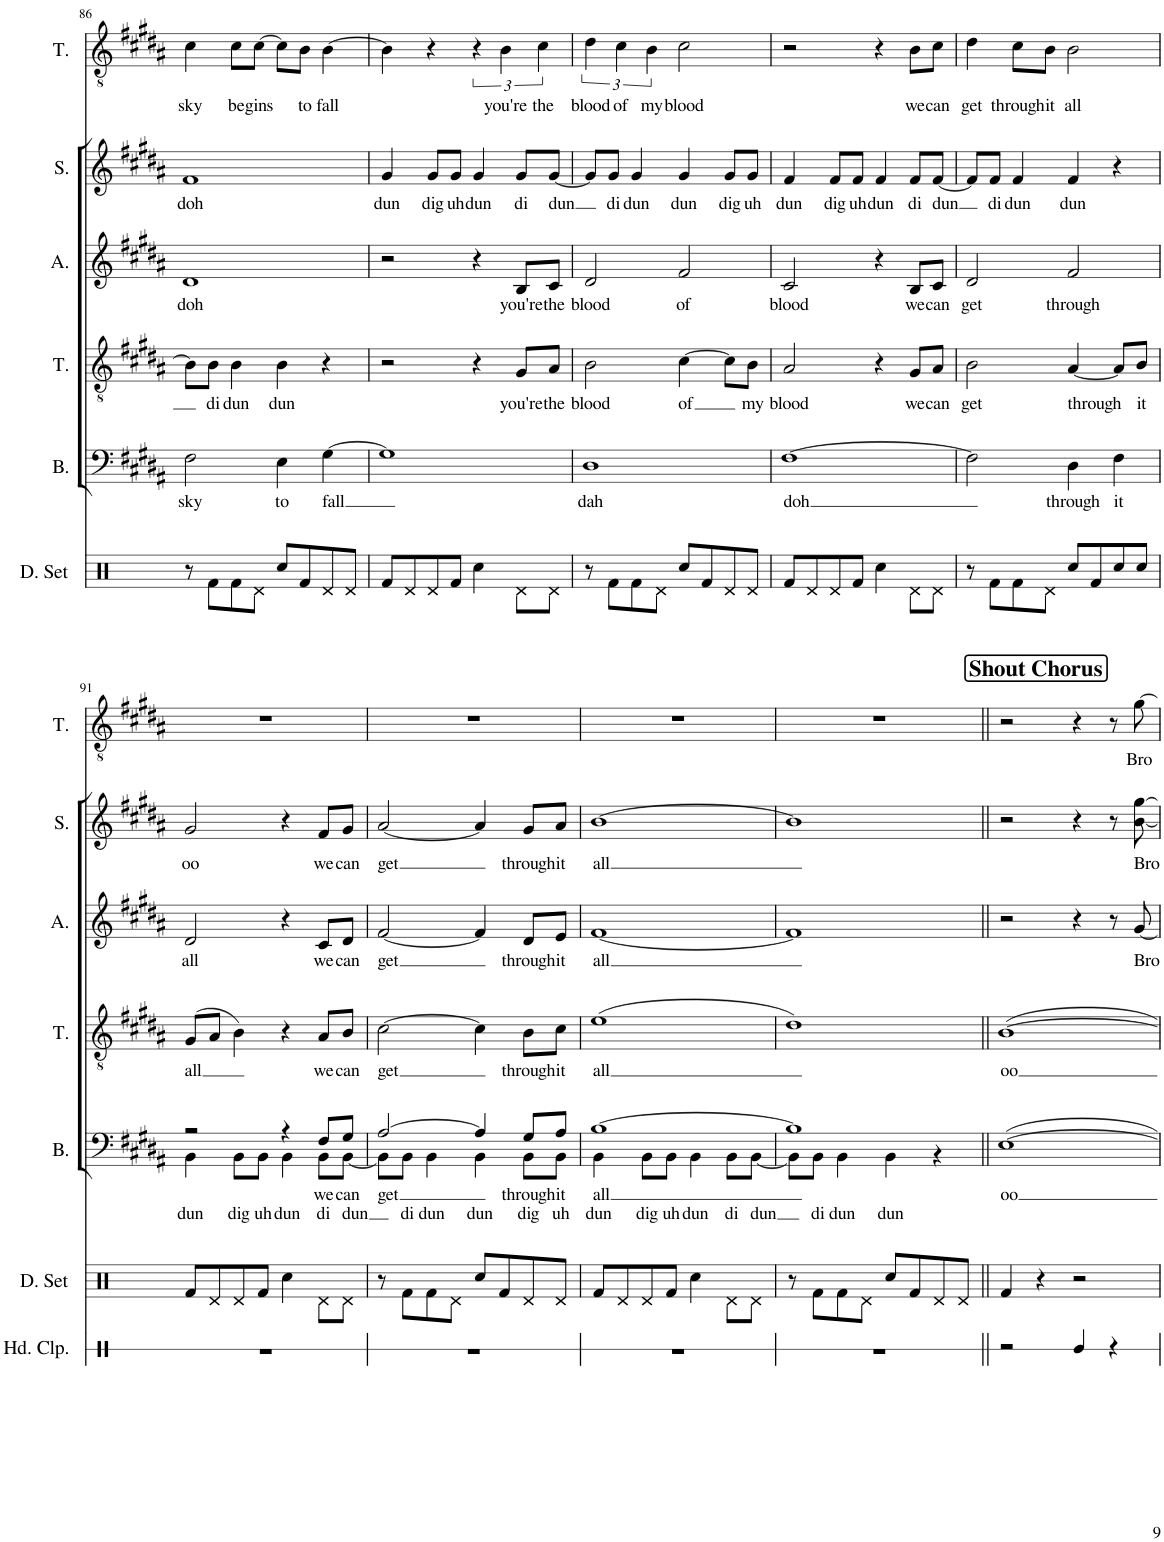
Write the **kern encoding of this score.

**kern	**text	**text	**kern	**text	**kern	**text	**kern	**text	**kern	**text
*part5	*part5	*part5	*part4	*part4	*part3	*part3	*part2	*part2	*part1	*part1
*staff5	*staff5	*staff5	*staff4	*staff4	*staff3	*staff3	*staff2	*staff2	*staff1	*staff1
*I"Bass	*	*	*I"Tenor	*	*I"Alto	*	*I"Soprano	*	*I"Solo	*
*I'B.	*	*	*I'T.	*	*I'A.	*	*I'S.	*	*	*
!!LO:PB:g=z
*clefF4	*	*	*clefGv2	*	*clefG2	*	*clefG2	*	*clefGv2	*
*k[f#c#g#d#a#]	*	*	*k[f#c#g#d#a#]	*	*k[f#c#g#d#a#]	*	*k[f#c#g#d#a#]	*	*k[f#c#g#d#a#]	*
*M2/2	*	*	*M2/2	*	*M2/2	*	*M2/2	*	*M2/2	*
=86	=86	=86	=86	=86	=86	=86	=86	=86	=86	=86
!	!LO:LY:b	!	!	!	!	!LO:LY:b	!	!LO:LY:b	!	!LO:LY:b
2F#\	sky	.	8B\L]	.	1d#	doh	1f#	doh	4c#\	sky
!	!	!	!	!LO:LY:b	!	!	!	!	!	!
.	.	.	8B\J	di	.	.	.	.	.	.
!	!	!	!	!LO:LY:b	!	!	!	!	!	!LO:LY:b
.	.	.	4B\	dun	.	.	.	.	8c#\L	be
!	!	!	!	!	!	!	!	!	!	!LO:LY:b
.	.	.	.	.	.	.	.	.	[8c#\J	gins
!	!LO:LY:b	!	!	!LO:LY:b	!	!	!	!	!	!
4E\	to	.	4B\	dun	.	.	.	.	8c#\L]	.
!	!	!	!	!	!	!	!	!	!	!LO:LY:b
.	.	.	.	.	.	.	.	.	8B\J	to
!	!LO:LY:b	!	!	!	!	!	!	!	!	!LO:LY:b
[4G#\	fall	.	4r	.	.	.	.	.	[4B\	fall
=87	=87	=87	=87	=87	=87	=87	=87	=87	=87	=87
!	!	!	!	!	!	!	!	!LO:LY:b	!	!
1G#]	.	.	2r	.	2r	.	4g#/	dun	4B\]	.
!	!	!	!	!	!	!	!	!LO:LY:b	!	!
.	.	.	.	.	.	.	8g#/L	dig	4r	.
!	!	!	!	!	!	!	!	!LO:LY:b	!	!
.	.	.	.	.	.	.	8g#/J	uh	.	.
!	!	!	!	!	!	!	!	!LO:LY:b	!	!
.	.	.	4r	.	4r	.	4g#/	dun	6r	.
!	!	!	!	!	!	!	!	!	!	!LO:LY:b
.	.	.	.	.	.	.	.	.	6B\	you're
!	!	!	!	!LO:LY:b	!	!LO:LY:b	!	!LO:LY:b	!	!
.	.	.	8G#/L	you're	8B/L	you're	8g#/L	di	.	.
!	!	!	!	!	!	!	!	!	!	!LO:LY:b
.	.	.	.	.	.	.	.	.	6c#\	the
!	!	!	!	!LO:LY:b	!	!LO:LY:b	!	!LO:LY:b	!	!
.	.	.	8A#/J	the	8c#/J	the	[8g#/J	dun	.	.
=88	=88	=88	=88	=88	=88	=88	=88	=88	=88	=88
!	!LO:LY:b	!	!	!LO:LY:b	!	!LO:LY:b	!	!	!	!LO:LY:b
1D#	dah	.	2B\	blood	2d#/	blood	8g#/L]	.	6d#\	blood
!	!	!	!	!	!	!	!	!LO:LY:b	!	!
.	.	.	.	.	.	.	8g#/J	di	.	.
!	!	!	!	!	!	!	!	!	!	!LO:LY:b
.	.	.	.	.	.	.	.	.	6c#\	of
!	!	!	!	!	!	!	!	!LO:LY:b	!	!
.	.	.	.	.	.	.	4g#/	dun	.	.
!	!	!	!	!	!	!	!	!	!	!LO:LY:b
.	.	.	.	.	.	.	.	.	6B\	my
!	!	!	!	!LO:LY:b	!	!LO:LY:b	!	!LO:LY:b	!	!LO:LY:b
.	.	.	[4c#\	of	2f#/	of	4g#/	dun	2c#\	blood
!	!	!	!	!	!	!	!	!LO:LY:b	!	!
.	.	.	8c#\L]	.	.	.	8g#/L	dig	.	.
!	!	!	!	!LO:LY:b	!	!	!	!LO:LY:b	!	!
.	.	.	8B\J	my	.	.	8g#/J	uh	.	.
=89	=89	=89	=89	=89	=89	=89	=89	=89	=89	=89
!	!LO:LY:b	!	!	!LO:LY:b	!	!LO:LY:b	!	!LO:LY:b	!	!
[1F#	doh	.	2A#/	blood	2c#/	blood	4f#/	dun	2r	.
!	!	!	!	!	!	!	!	!LO:LY:b	!	!
.	.	.	.	.	.	.	8f#/L	dig	.	.
!	!	!	!	!	!	!	!	!LO:LY:b	!	!
.	.	.	.	.	.	.	8f#/J	uh	.	.
!	!	!	!	!	!	!	!	!LO:LY:b	!	!
.	.	.	4r	.	4r	.	4f#/	dun	4r	.
!	!	!	!	!LO:LY:b	!	!LO:LY:b	!	!LO:LY:b	!	!LO:LY:b
.	.	.	8G#/L	we	8B/L	we	8f#/L	di	8B\L	we
!	!	!	!	!LO:LY:b	!	!LO:LY:b	!	!LO:LY:b	!	!LO:LY:b
.	.	.	8A#/J	can	8c#/J	can	[8f#/J	dun	8c#\J	can
=90	=90	=90	=90	=90	=90	=90	=90	=90	=90	=90
!	!	!	!	!LO:LY:b	!	!LO:LY:b	!	!	!	!LO:LY:b
2F#\]	.	.	2B\	get	2d#/	get	8f#/L]	.	4d#\	get
!	!	!	!	!	!	!	!	!LO:LY:b	!	!
.	.	.	.	.	.	.	8f#/J	di	.	.
!	!	!	!	!	!	!	!	!LO:LY:b	!	!LO:LY:b
.	.	.	.	.	.	.	4f#/	dun	8c#\L	through
!	!	!	!	!	!	!	!	!	!	!LO:LY:b
.	.	.	.	.	.	.	.	.	8B\J	it
!	!LO:LY:b	!	!	!LO:LY:b	!	!LO:LY:b	!	!LO:LY:b	!	!LO:LY:b
4D#\	through	.	[4A#/	through	2f#/	through	4f#/	dun	2B\	all
!	!LO:LY:b	!	!	!	!	!	!	!	!	!
4F#\	it	.	8A#/L]	.	.	.	4r	.	.	.
!	!	!	!	!LO:LY:b	!	!	!	!	!	!
.	.	.	8B/J	it	.	.	.	.	.	.
!!LO:LB:g=z
=91	=91	=91	=91	=91	=91	=91	=91	=91	=91	=91
*^	*	*	*	*	*	*	*	*	*	*
!	!	!	!LO:LY:b	!	!LO:LY:b	!	!LO:LY:b	!	!LO:LY:b	!	!
2r	4BB\	.	dun	(8G#/L	all	2d#/	all	2g#/	oo	1r	.
.	.	.	.	8A#/J	.	.	.	.	.	.	.
!	!	!	!LO:LY:b	!	!	!	!	!	!	!	!
.	8BB\L	.	dig	4B\)	.	.	.	.	.	.	.
!	!	!	!LO:LY:b	!	!	!	!	!	!	!	!
.	8BB\J	.	uh	.	.	.	.	.	.	.	.
!	!	!	!LO:LY:b	!	!	!	!	!	!	!	!
4r	4BB\	.	dun	4r	.	4r	.	4r	.	.	.
!	!	!LO:LY:b	!	!	!	!	!	!	!	!	!
!	!	!	!LO:LY:b	!	!LO:LY:b	!	!LO:LY:b	!	!LO:LY:b	!	!
8F#/L	8BB\L	.	di	8A#/L	we	8c#/L	we	8f#/L	we	.	.
!	!	!LO:LY:b	!	!	!	!	!	!	!	!	!
!	!	!	!LO:LY:b	!	!LO:LY:b	!	!LO:LY:b	!	!LO:LY:b	!	!
8G#/J	[8BB\J	.	dun	8B/J	can	8d#/J	can	8g#/J	can	.	.
=92	=92	=92	=92	=92	=92	=92	=92	=92	=92	=92	=92
!	!	!LO:LY:b	!	!	!LO:LY:b	!	!LO:LY:b	!	!LO:LY:b	!	!
[2A#/	8BB\L]	get	.	[2c#\	get	[2f#/	get	[2a#/	get	1r	.
!	!	!	!LO:LY:b	!	!	!	!	!	!	!	!
.	8BB\J	.	di	.	.	.	.	.	.	.	.
!	!	!	!LO:LY:b	!	!	!	!	!	!	!	!
.	4BB\	.	dun	.	.	.	.	.	.	.	.
!	!	!	!LO:LY:b	!	!	!	!	!	!	!	!
4A#/]	4BB\	.	dun	4c#\]	.	4f#/]	.	4a#/]	.	.	.
!	!	!LO:LY:b	!	!	!	!	!	!	!	!	!
!	!	!	!LO:LY:b	!	!LO:LY:b	!	!LO:LY:b	!	!LO:LY:b	!	!
8G#/L	8BB\L	.	dig	8B\L	through	8d#/L	through	8g#/L	through	.	.
!	!	!LO:LY:b	!	!	!	!	!	!	!	!	!
!	!	!	!LO:LY:b	!	!LO:LY:b	!	!LO:LY:b	!	!LO:LY:b	!	!
8A#/J	8BB\J	.	uh	8c#\J	it	8e/J	it	8a#/J	it	.	.
=93	=93	=93	=93	=93	=93	=93	=93	=93	=93	=93	=93
!	!	!LO:LY:b	!	!	!	!	!	!	!	!	!
!	!	!	!LO:LY:b	!	!LO:LY:b	!	!LO:LY:b	!	!LO:LY:b	!	!
[1B	4BB\	.	dun	(1e	all	[1f#	all	[1b	all	1r	.
!	!	!	!LO:LY:b	!	!	!	!	!	!	!	!
.	8BB\L	.	dig	.	.	.	.	.	.	.	.
!	!	!	!LO:LY:b	!	!	!	!	!	!	!	!
.	8BB\J	.	uh	.	.	.	.	.	.	.	.
!	!	!	!LO:LY:b	!	!	!	!	!	!	!	!
.	4BB\	.	dun	.	.	.	.	.	.	.	.
!	!	!	!LO:LY:b	!	!	!	!	!	!	!	!
.	8BB\L	.	di	.	.	.	.	.	.	.	.
!	!	!	!LO:LY:b	!	!	!	!	!	!	!	!
.	[8BB\J	.	dun	.	.	.	.	.	.	.	.
=94	=94	=94	=94	=94	=94	=94	=94	=94	=94	=94	=94
1B]	8BB\L]	.	.	1d#)	.	1f#]	.	1b]	.	1r	.
!	!	!	!LO:LY:b	!	!	!	!	!	!	!	!
.	8BB\J	.	di	.	.	.	.	.	.	.	.
!	!	!	!LO:LY:b	!	!	!	!	!	!	!	!
.	4BB\	.	dun	.	.	.	.	.	.	.	.
!	!	!	!LO:LY:b	!	!	!	!	!	!	!	!
.	4BB\	.	dun	.	.	.	.	.	.	.	.
.	4r	.	.	.	.	.	.	.	.	.	.
!!LO:REH:place=s1:a:B:cj:fs=14:t=Shout Chorus
=95||	=95||	=95||	=95||	=95||	=95||	=95||	=95||	=95||	=95||	=95||	=95||
!	!	!LO:LY:b	!	!	!LO:LY:b	!	!	!	!	!	!
*v	*v	*	*	*	*	*	*	*	*	*	*
[1E	oo	.	[1B	oo	2r	.	2r	.	2r	.
.	.	.	.	.	4r	.	4r	.	4r	.
.	.	.	.	.	8r	.	8r	.	8r	.
!	!	!	!	!	!	!LO:LY:b	!	!LO:LY:b	!	!LO:LY:b
.	.	.	.	.	[8g#/	Bro	[8b\ [8gg#\	Bro	[8g#\	Bro
=	=	=	=	=	=	=	=	=	=	=
*-	*-	*-	*-	*-	*-	*-	*-	*-	*-	*-
